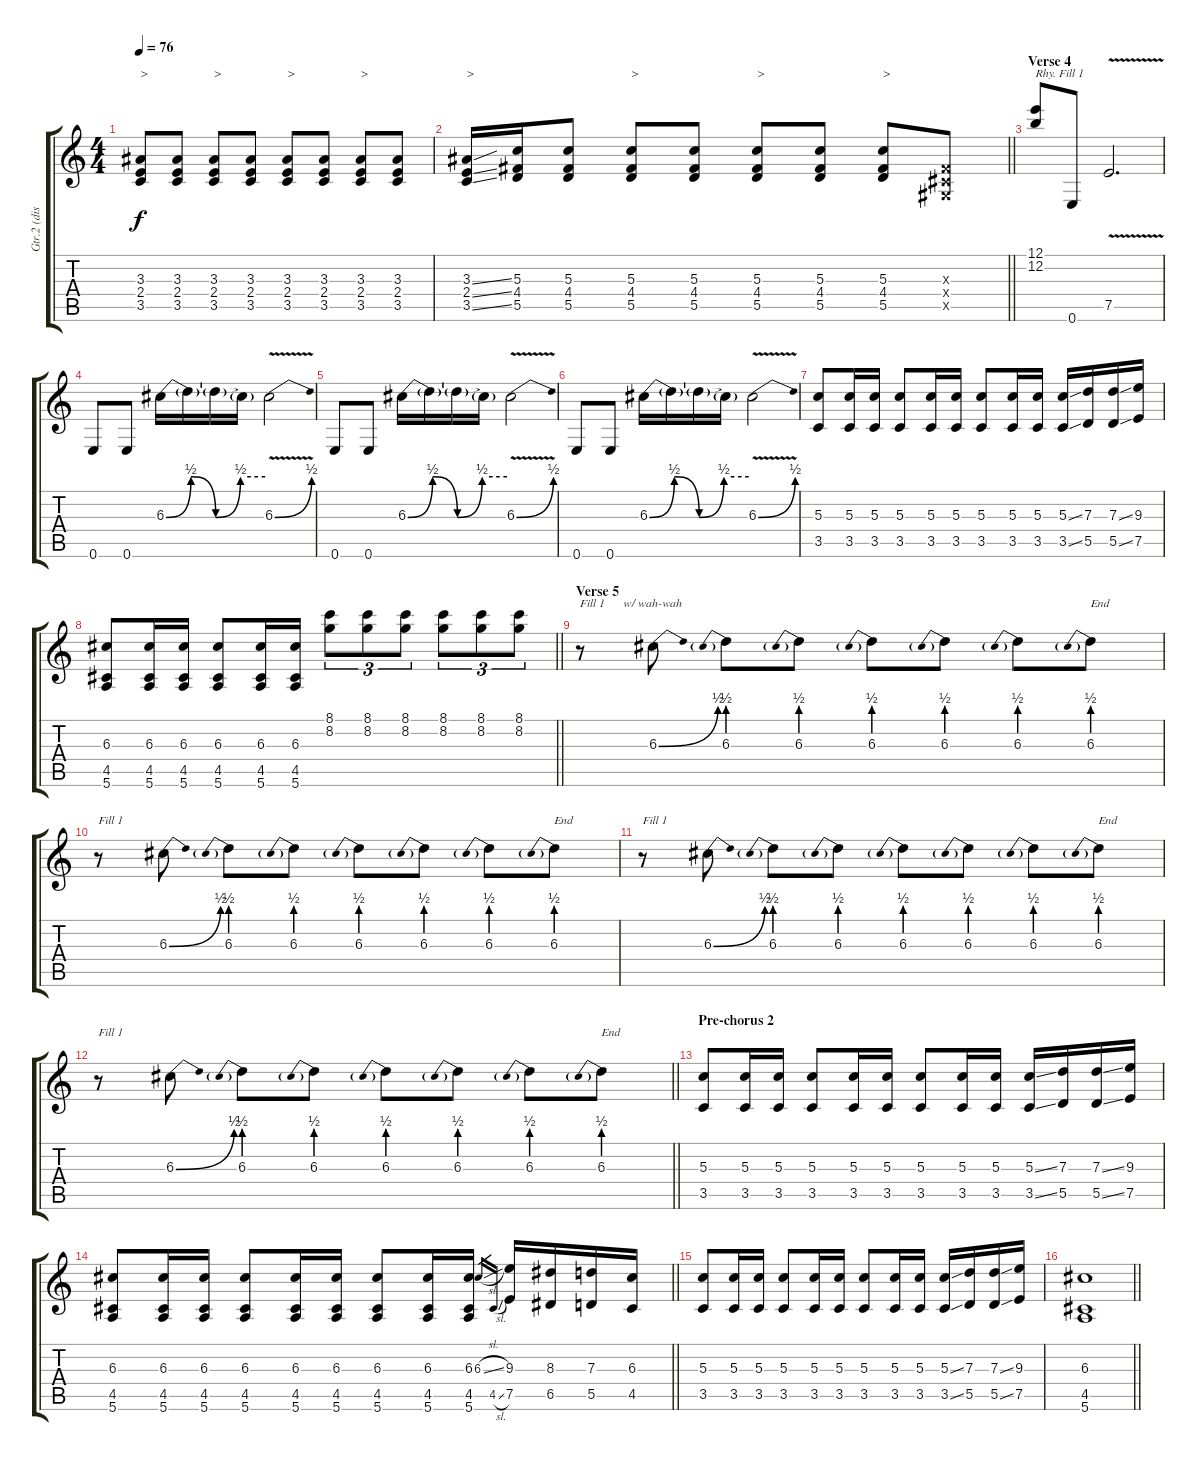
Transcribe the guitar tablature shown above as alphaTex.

\track ("Gtr.2 (dist.)" "Gtr.2 (dis") {instrument distortionguitar}
\staff {score tabs}
\tuning (E4 B3 G3 D3 A2 E2) {hide}
\ts (4 4)
\tempo 76
\clef g2
\ks c
(3.3 2.4 3.5).8{txt ">" dy f} (3.3 2.4 3.5).8 (3.3 2.4 3.5).8{txt ">"} (3.3 2.4 3.5).8 (3.3 2.4 3.5).8{txt ">"} (3.3 2.4 3.5).8 (3.3 2.4 3.5).8{txt ">"} (3.3 2.4 3.5).8 |
\barLineRight lightlight
(3.3{ss} 2.4{ss} 3.5{ss}).16{txt ">"} (5.3 4.4 5.5).16 (5.3 4.4 5.5).8 (5.3 4.4 5.5).8{txt ">"} (5.3 4.4 5.5).8 (5.3 4.4 5.5).8{txt ">"} (5.3 4.4 5.5).8 (5.3 4.4 5.5).8{txt ">"} (-1.3{x} -1.4{x} -1.5{x}).8 |
\section ("" "Verse 4")
(12.1 12.2).8{txt "Rhy. Fill 1"} 0.6.8 7.5{v}.2{d} |
0.6.8 0.6.8 6.3{be (custom 0 0 15 2 30 0 45 2 60 2)}.16 6.3{t}.16 6.3{t}.16 6.3{t}.16 6.3{be (bend 0 0 60 2) v}.2 |
0.6.8 0.6.8 6.3{be (custom 0 0 15 2 30 0 45 2 60 2)}.16 6.3{t}.16 6.3{t}.16 6.3{t}.16 6.3{be (bend 0 0 60 2) v}.2 |
0.6.8 0.6.8 6.3{be (custom 0 0 15 2 30 0 45 2 60 2)}.16 6.3{t}.16 6.3{t}.16 6.3{t}.16 6.3{be (bend 0 0 60 2) v}.2 |
(5.3 3.5).8 (5.3 3.5).16 (5.3 3.5).16 (5.3 3.5).8 (5.3 3.5).16 (5.3 3.5).16 (5.3 3.5).8 (5.3 3.5).16 (5.3 3.5).16 (5.3{ss} 3.5{ss}).16 (7.3 5.5).16 (7.3{ss} 5.5{ss}).16 (9.3 7.5).16 |
\barLineRight lightlight
(6.3 4.5 5.6).8 (6.3 4.5 5.6).16 (6.3 4.5 5.6).16 (6.3 4.5 5.6).8 (6.3 4.5 5.6).16 (6.3 4.5 5.6).16 (8.1 8.2).8{tu (3 2)} (8.1 8.2).8{tu (3 2)} (8.1 8.2).8{tu (3 2)} (8.1 8.2).8{tu (3 2)} (8.1 8.2).8{tu (3 2)} (8.1 8.2).8{tu (3 2)} |
\section ("" "Verse 5")
r.8{txt "Fill 1      w/ wah-wah"} 6.3{be (bend 0 0 60 2)}.8 6.3{be (prebend 0 2 60 2)}.8 6.3{be (prebend 0 2 60 2)}.8 6.3{be (prebend 0 2 60 2)}.8 6.3{be (prebend 0 2 60 2)}.8 6.3{be (prebend 0 2 60 2)}.8 6.3{be (prebend 0 2 60 2)}.8{txt "End"} |
r.8{txt "Fill 1      "} 6.3{be (bend 0 0 60 2)}.8 6.3{be (prebend 0 2 60 2)}.8 6.3{be (prebend 0 2 60 2)}.8 6.3{be (prebend 0 2 60 2)}.8 6.3{be (prebend 0 2 60 2)}.8 6.3{be (prebend 0 2 60 2)}.8 6.3{be (prebend 0 2 60 2)}.8{txt "End"} |
r.8{txt "Fill 1      "} 6.3{be (bend 0 0 60 2)}.8 6.3{be (prebend 0 2 60 2)}.8 6.3{be (prebend 0 2 60 2)}.8 6.3{be (prebend 0 2 60 2)}.8 6.3{be (prebend 0 2 60 2)}.8 6.3{be (prebend 0 2 60 2)}.8 6.3{be (prebend 0 2 60 2)}.8{txt "End"} |
\barLineRight lightlight
r.8{txt "Fill 1      "} 6.3{be (bend 0 0 60 2)}.8 6.3{be (prebend 0 2 60 2)}.8 6.3{be (prebend 0 2 60 2)}.8 6.3{be (prebend 0 2 60 2)}.8 6.3{be (prebend 0 2 60 2)}.8 6.3{be (prebend 0 2 60 2)}.8 6.3{be (prebend 0 2 60 2)}.8{txt "End"} |
\section ("" "Pre-chorus 2")
(5.3 3.5).8 (5.3 3.5).16 (5.3 3.5).16 (5.3 3.5).8 (5.3 3.5).16 (5.3 3.5).16 (5.3 3.5).8 (5.3 3.5).16 (5.3 3.5).16 (5.3{ss} 3.5{ss}).16 (7.3 5.5).16 (7.3{ss} 5.5{ss}).16 (9.3 7.5).16 |
\barLineRight lightlight
(6.3 4.5 5.6).8 (6.3 4.5 5.6).16 (6.3 4.5 5.6).16 (6.3 4.5 5.6).8 (6.3 4.5 5.6).16 (6.3 4.5 5.6).16 (6.3 4.5 5.6).8 (6.3 4.5 5.6).16 (6.3 4.5 5.6).16 6.3{sl}.16{gr} 4.5{sl}.16{gr} (9.3 7.5).16 (8.3 6.5).16 (7.3 5.5).16 (6.3 4.5).16 |
(5.3 3.5).8 (5.3 3.5).16 (5.3 3.5).16 (5.3 3.5).8 (5.3 3.5).16 (5.3 3.5).16 (5.3 3.5).8 (5.3 3.5).16 (5.3 3.5).16 (5.3{ss} 3.5{ss}).16 (7.3 5.5).16 (7.3{ss} 5.5{ss}).16 (9.3 7.5).16 |
\barLineRight lightlight
(6.3 4.5 5.6).1
